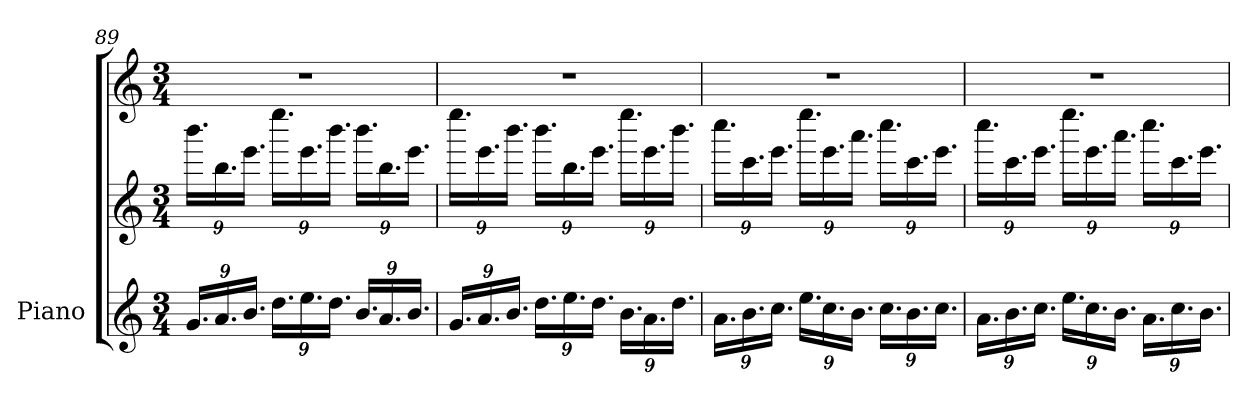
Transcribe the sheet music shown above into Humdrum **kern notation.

**kern	**kern	**kern
*part1	*part1	*part1
*staff3	*staff2	*staff1
*I"Piano	*	*
*I'Pno.	*	*
*clefG2	*clefG2	*clefG2
*k[]	*k[]	*k[]
*M3/4	*M3/4	*M3/4
*Xbrackettup	*Xbrackettup	*
=89	=89	=89
18.g/LL	18.bbb\LL	2.r
18.a/	18.bb\	.
18.b/JJ	18.eee\JJ	.
18.dd\LL	18.eeee\LL	.
18.ee\	18.eee\	.
18.dd\JJ	18.bbb\JJ	.
18.b/LL	18.bbb\LL	.
18.a/	18.bb\	.
18.b/JJ	18.eee\JJ	.
=90	=90	=90
18.g/LL	18.eeee\LL	2.r
18.a/	18.eee\	.
18.b/JJ	18.bbb\JJ	.
18.dd\LL	18.bbb\LL	.
18.ee\	18.bb\	.
18.dd\JJ	18.eee\JJ	.
18.b\LL	18.eeee\LL	.
18.a\	18.eee\	.
18.dd\JJ	18.bbb\JJ	.
!!LO:LB:g=z
=91	=91	=91
18.a\LL	18.cccc\LL	2.r
18.b\	18.ccc\	.
18.cc\JJ	18.eee\JJ	.
18.ee\LL	18.eeee\LL	.
18.cc\	18.eee\	.
18.b\JJ	18.aaa\JJ	.
18.cc\LL	18.cccc\LL	.
18.b\	18.ccc\	.
18.cc\JJ	18.eee\JJ	.
=92	=92	=92
18.a\LL	18.cccc\LL	2.r
18.b\	18.ccc\	.
18.cc\JJ	18.eee\JJ	.
18.ee\LL	18.eeee\LL	.
18.cc\	18.eee\	.
18.b\JJ	18.aaa\JJ	.
18.a\LL	18.cccc\LL	.
18.cc\	18.ccc\	.
18.b\JJ	18.eee\JJ	.
=	=	=
*-	*-	*-
